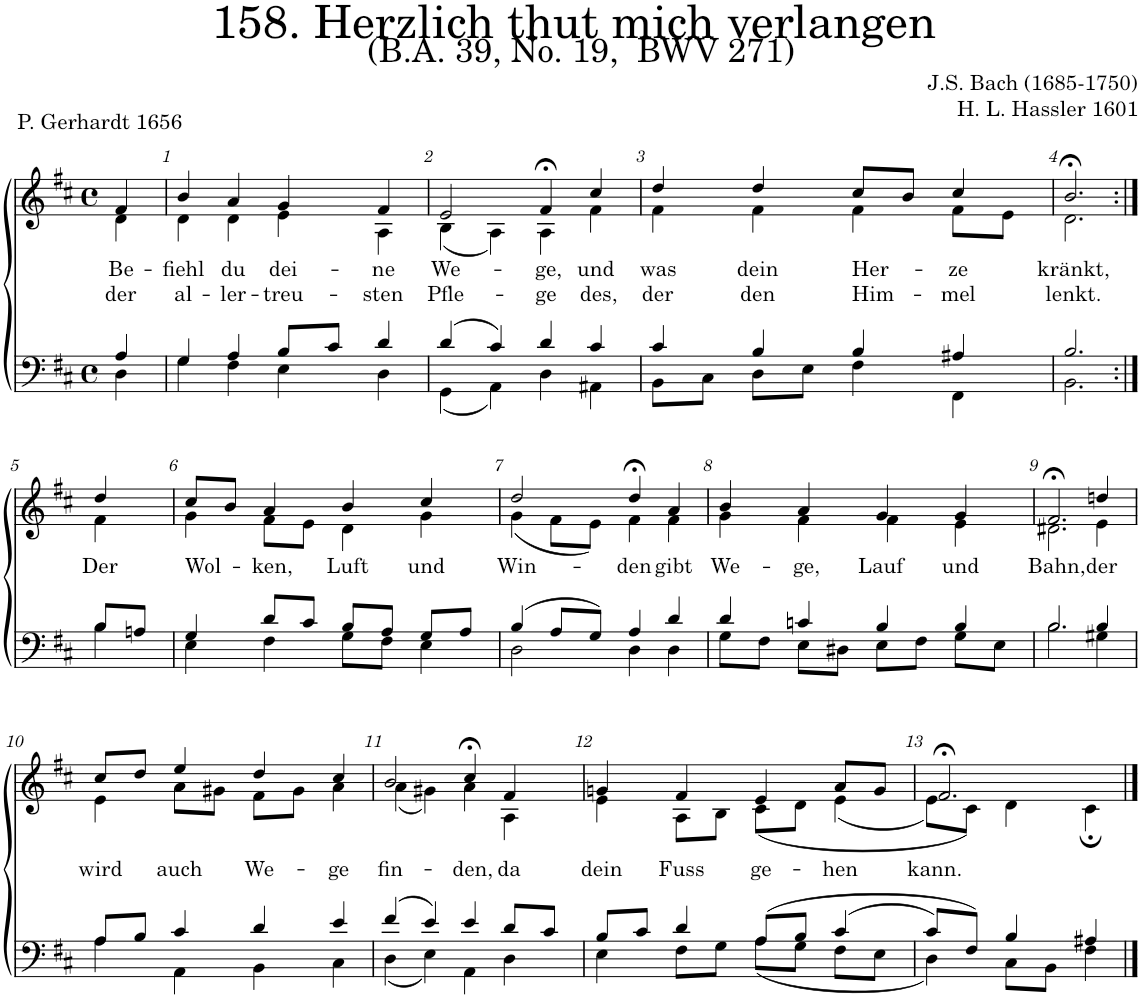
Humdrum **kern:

**kern	**kern	**text	**text
*part2	*part1	*part1	*part1
*staff2	*staff1	*staff1	*staff1
*I"Tenor/Bass	*I"Soprano/Alto	*	*
*clefF4	*clefG2	*	*
*k[f#c#]	*k[f#c#]	*	*
*M4/4	*M4/4	*	*
*met(c)	*met(c)	*	*
=	=	=	=
*^	*	*	*
!	!	!	!LO:LY:b	!LO:LY:b
*	*	*^	*	*
4A/	4D\	4f#;</	4d\	Be-	der
=1	=1	=1	=1	=1	=1
!	!	!	!	!LO:LY:b	!LO:LY:b
4G/	4G\	4b/	4d\	-fiehl	al-
!	!	!	!	!LO:LY:b	!LO:LY:b
4A/	4F#\	4a/	4d\	du	-ler-
!	!	!	!	!LO:LY:b	!LO:LY:b
8B/L	4E\	4g/	4e\	dei-	-treu-
8c#/J	.	.	.	.	.
!	!	!	!	!LO:LY:b	!LO:LY:b
4d/	4D\	4f#/	4A\	-ne	-sten
=2	=2	=2	=2	=2	=2
!	!	!	!	!LO:LY:b	!LO:LY:b
(4d/	(4GG\	2e/	(4B\	We-	Pfle-
4c#/)	4AA\)	.	4A\)	.	.
!	!	!	!	!LO:LY:b	!LO:LY:b
4d/	4D\	4f#;<,/	4A\	-ge,	-ge
!	!	!	!	!LO:LY:b	!LO:LY:b
4c#/	4AA#X\	4cc#/	4f#\	und	des,
=3	=3	=3	=3	=3	=3
!	!	!	!	!LO:LY:b	!LO:LY:b
4c#/	8BB\L	4dd/	4f#\	was	der
.	8C#\J	.	.	.	.
!	!	!	!	!LO:LY:b	!LO:LY:b
4B/	8D\L	4dd/	4f#\	dein	den
.	8E\J	.	.	.	.
!	!	!	!	!LO:LY:b	!LO:LY:b
4B/	4F#\	8cc#/L	4f#\	Her-	Him-
.	.	8b/J	.	.	.
!	!	!	!	!LO:LY:b	!LO:LY:b
4A#X/	4FF#\	4cc#/	8f#\L	-ze	-mel
.	.	.	8e\J	.	.
=4	=4	=4	=4	=4	=4
!	!	!	!	!LO:LY:b	!LO:LY:b
2.B/	2.BB\	2.b;<,/	2.d\	kränkt,	lenkt.
!!LO:LB:g=z	!!
=5:|!	=5:|!	=5:|!	=5:|!	=5:|!	=5:|!
!	!	!	!	!LO:LY:b	!
8B/L	4B\	4dd/	4f#\	Der	.
8An/J	.	.	.	.	.
=6	=6	=6	=6	=6	=6
!	!	!	!	!LO:LY:b	!
4G/	4E\	8cc#/L	4g\	Wol-	.
.	.	8b/J	.	.	.
!	!	!	!	!LO:LY:b	!
8d/L	4F#\	4a/	8f#\L	-ken,	.
8c#/J	.	.	8e\J	.	.
!	!	!	!	!LO:LY:b	!
8B/L	8G\L	4b/	4d\	Luft	.
8A/J	8F#\J	.	.	.	.
!	!	!	!	!LO:LY:b	!
8G/L	4E\	4cc#/	4g\	und	.
8A/J	.	.	.	.	.
=7	=7	=7	=7	=7	=7
!	!	!	!	!LO:LY:b	!
(4B/	2D\	2dd/	(4g\	Win-	.
8A/L	.	.	8f#\L	.	.
8G/J)	.	.	8e\J)	.	.
!	!	!	!	!LO:LY:b	!
4A/	4D\	4dd;<,/	4f#\	-den	.
!	!	!	!	!LO:LY:b	!
4d/	4D\	4a/	4f#\	gibt	.
=8	=8	=8	=8	=8	=8
!	!	!	!	!LO:LY:b	!
4d/	8G\L	4b/	4g\	We-	.
.	8F#\J	.	.	.	.
!	!	!	!	!LO:LY:b	!
4cn/	8E\L	4a/	4f#\	-ge,	.
.	8D#X\J	.	.	.	.
!	!	!	!	!LO:LY:b	!
4B/	8E\L	4g/	4f#\	Lauf	.
.	8F#\J	.	.	.	.
!	!	!	!	!LO:LY:b	!
4B/	8G\L	4g/	4e\	und	.
.	8E\J	.	.	.	.
=9	=9	=9	=9	=9	=9
!	!	!	!	!LO:LY:b	!
2.B/	2.B\	2.f#;<,/	2.d#X\	Bahn,	.
!	!	!	!	!LO:LY:b	!
4B/	4G#X\	4ddn/	4e\	der	.
!!LO:LB:g=z	!!
=10	=10	=10	=10	=10	=10
!	!	!	!	!LO:LY:b	!
8A/L	4A\	8cc#/L	4e\	wird	.
8B/J	.	8dd/J	.	.	.
!	!	!	!	!LO:LY:b	!
4c#/	4AA\	4ee/	8a\L	auch	.
.	.	.	8g#X\J	.	.
!	!	!	!	!LO:LY:b	!
4d/	4BB\	4dd/	8f#\L	We-	.
.	.	.	8g#\J	.	.
!	!	!	!	!LO:LY:b	!
4e/	4C#\	4cc#/	4a\	-ge	.
=11	=11	=11	=11	=11	=11
!	!	!	!	!LO:LY:b	!
(4f#/	(4D\	2b/	(4a\	fin-	.
4e/)	4E\)	.	4g#X\)	.	.
!	!	!	!	!LO:LY:b	!
4e/	4AA\	4cc#;<,/	4a\	-den,	.
!	!	!	!	!LO:LY:b	!
8d/L	4D\	4f#/	4A\	da	.
8c#/J	.	.	.	.	.
=12	=12	=12	=12	=12	=12
!	!	!	!	!LO:LY:b	!
8B/L	4E\	4gn/	4e\	dein	.
8c#/J	.	.	.	.	.
!	!	!	!	!LO:LY:b	!
4d/	8F#\L	4f#/	8A\L	Fuss	.
.	8G\J	.	8B\J	.	.
!	!	!	!	!LO:LY:b	!
(8A/L	(8A\L	4e/	(8c#\L	ge-	.
8B/J	8G\J	.	8d\J	.	.
!	!	!	!	!LO:LY:b	!
(4c#/	8F#\L	8a/L	(4e\	-hen	.
.	8E\J	8g/J	.	.	.
=13	=13	=13	=13	=13	=13
!	!	!	!	!LO:LY:b	!
8c#/L)	4D\)	2.f#;</	8e\L)	kann.	.
8F#/J)	.	.	8c#\J)	.	.
4B/	8C#\L	.	4d\	.	.
.	8BB\J	.	.	.	.
4A#X/	4F#\	.	4c#;\	.	.
*v	*v	*	*	*	*
*	*v	*v	*	*
==	==	==	==
*-	*-	*-	*-
